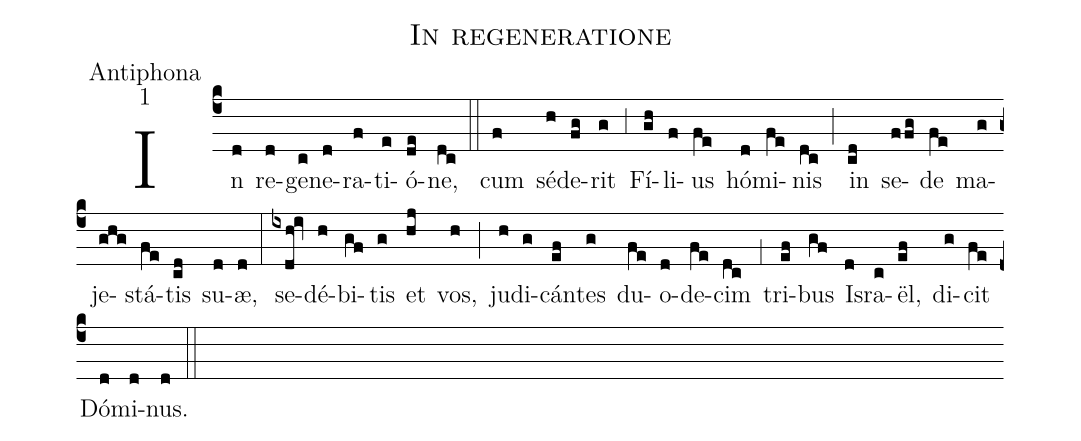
name:In regeneratione;
office-part:Antiphona;
mode:1;
%%
(c4) In(d) re(d)ge(c)ne(d)ra(f)ti(e)ó(de)ne,(dc) (::) cum(f) sé(h)de(fg)rit(g) (;3) Fí(gh)li(f)us(fe) hó(d)mi(fe)nis(dc) (;) in(cd) se(ffg)de(fe) ma(g)je(ghg)stá(fe)tis(cd) su(d)æ,(d) (:) se(ixdh!iv)dé(h)bi(gf)tis(g) et(hj) vos,(h) (;) ju(h)di(g)cán(ef)tes(g) du(fe)o(d)de(fe)cim(dc) (;1) tri(ef)bus(gf) Is(d)ra(c)ël,(ef) di(g)cit(fe) Dó(d)mi(d)nus.(d) (::)
